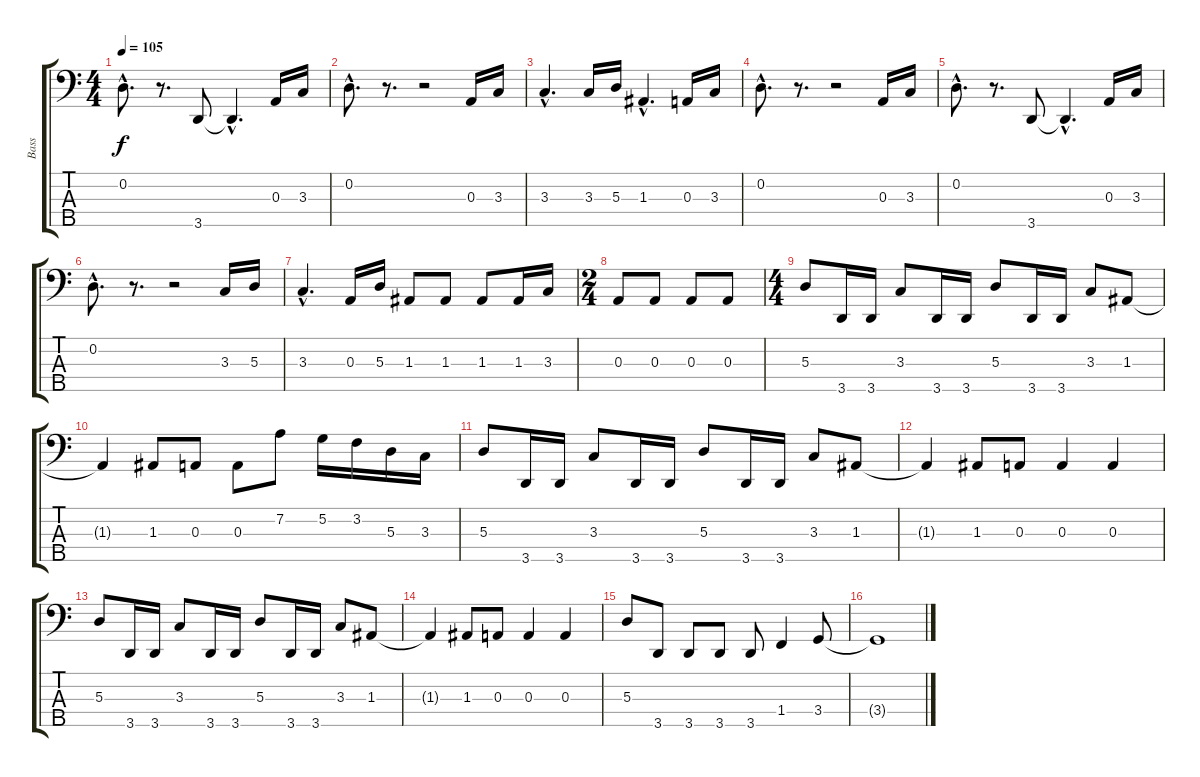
\track ("Bass" "Bass") {instrument electricbassfinger}
\staff {score tabs}
\tuning (G2 D2 A1 E1 B0) {hide}
\ts (4 4)
\tempo 105
\clef f4
\ks c
0.2{hac}.8{d dy f} r.8{d} 3.5.8 3.5{hac t}.4{d} 0.3.16 3.3.16 |
0.2{hac}.8{d} r.8{d} r.2 0.3.16 3.3.16 |
3.3{hac}.4{d} 3.3.16 5.3.16 1.3{hac}.4{d} 0.3.16 3.3.16 |
0.2{hac}.8{d} r.8{d} r.2 0.3.16 3.3.16 |
0.2{hac}.8{d} r.8{d} 3.5.8 3.5{hac t}.4{d} 0.3.16 3.3.16 |
0.2{hac}.8{d} r.8{d} r.2 3.3.16 5.3.16 |
3.3{hac}.4{d} 0.3.16 5.3.16 1.3.8 1.3.8 1.3.8 1.3.16 3.3.16 |
\ts (2 4)
0.3.8 0.3.8 0.3.8 0.3.8 |
\ts (4 4)
5.3.8 3.5.16 3.5.16 3.3.8 3.5.16 3.5.16 5.3.8 3.5.16 3.5.16 3.3.8 1.3.8 |
1.3{t}.4 1.3.8 0.3.8 0.3.8 7.2.8 5.2.16 3.2.16 5.3.16 3.3.16 |
5.3.8 3.5.16 3.5.16 3.3.8 3.5.16 3.5.16 5.3.8 3.5.16 3.5.16 3.3.8 1.3.8 |
1.3{t}.4 1.3.8 0.3.8 0.3.4 0.3.4 |
5.3.8 3.5.16 3.5.16 3.3.8 3.5.16 3.5.16 5.3.8 3.5.16 3.5.16 3.3.8 1.3.8 |
1.3{t}.4 1.3.8 0.3.8 0.3.4 0.3.4 |
5.3.8 3.5.8 3.5.8 3.5.8 3.5.8 1.4.4 3.4.8 |
3.4{t}.1
